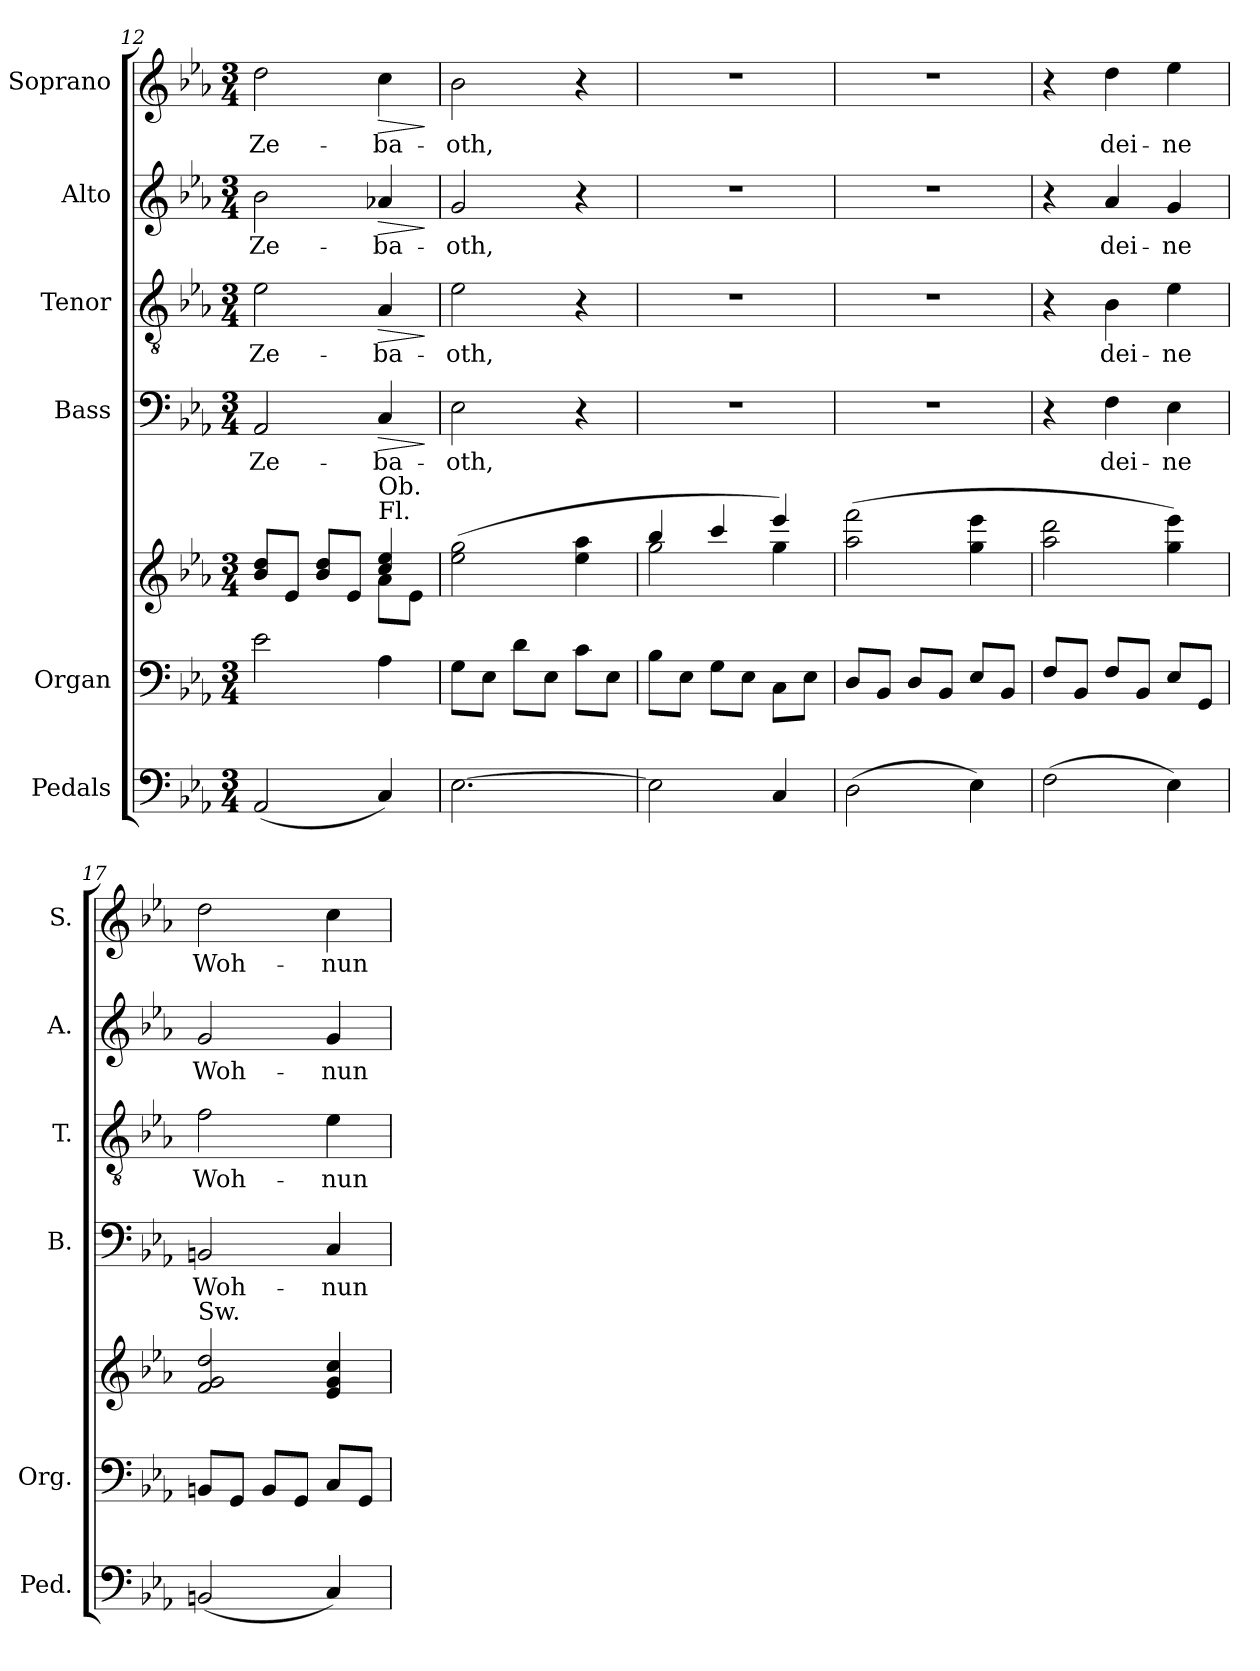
**kern	**kern	**kern	**kern	**text	**dynam	**kern	**text	**dynam	**kern	**text	**dynam	**kern	**text	**dynam
*part6	*part5	*part5	*part4	*part4	*part4	*part3	*part3	*part3	*part2	*part2	*part2	*part1	*part1	*part1
*staff7	*staff6	*staff5	*staff4	*staff4	*staff4	*staff3	*staff3	*staff3	*staff2	*staff2	*staff2	*staff1	*staff1	*staff1
*I"Pedals	*I"Organ	*	*I"Bass	*	*	*I"Tenor	*	*	*I"Alto	*	*	*I"Soprano	*	*
*I'Ped.	*I'Org.	*	*I'B.	*	*	*I'T.	*	*	*I'A.	*	*	*I'S.	*	*
*clefF4	*clefF4	*clefG2	*clefF4	*	*	*clefGv2	*	*	*clefG2	*	*	*clefG2	*	*
*	*	*	*	*	*	*ITrd7c12	*	*	*	*	*	*	*	*
*k[b-e-a-]	*k[b-e-a-]	*k[b-e-a-]	*k[b-e-a-]	*	*	*k[b-e-a-]	*	*	*k[b-e-a-]	*	*	*k[b-e-a-]	*	*
*E-:	*E-:	*E-:	*E-:	*	*	*E-:	*	*	*E-:	*	*	*E-:	*	*
*M3/4	*M3/4	*M3/4	*M3/4	*	*	*M3/4	*	*	*M3/4	*	*	*M3/4	*	*
=12	=12	=12	=12	=12	=12	=12	=12	=12	=12	=12	=12	=12	=12	=12
*	*	*^	*	*	*	*	*	*	*	*	*	*	*	*
!	!	!	!	!	!LO:LY:b:color=#000000	!	!	!	!	!	!	!	!	!	!
!	!	!	!	!	!	!	!	!LO:LY:b:color=#000000	!	!	!	!	!	!	!
!	!	!	!	!	!	!	!	!	!	!	!LO:LY:b:color=#000000	!	!	!	!
!	!	!	!	!	!	!	!	!	!	!	!	!	!	!LO:LY:b:color=#000000	!
(2AA-i/	2e-i\	8b-i/ 8ddi/L	2ryy	2AA-i/	Ze-	.	2E-i\	Ze-	.	2b-i\	Ze-	.	2ddi\	Ze-	.
.	.	8e-i/J	.	.	.	.	.	.	.	.	.	.	.	.	.
.	.	8b-i/ 8ddi/L	.	.	.	.	.	.	.	.	.	.	.	.	.
.	.	8e-i/J	.	.	.	.	.	.	.	.	.	.	.	.	.
!	!	!	!	!	!LO:LY:b:color=#000000	!LO:HP:b	!	!	!	!	!	!	!	!	!
!	!	!	!	!	!	!	!	!LO:LY:b:color=#000000	!LO:HP:b	!	!	!	!	!	!
!	!	!	!	!	!	!	!	!	!	!	!LO:LY:b:color=#000000	!LO:HP:b	!	!	!
!	!	!LO:TX:a:t=Fl.	!	!	!	!	!	!	!	!	!	!	!	!	!
!	!	!LO:TX:t=Ob.	!	!	!	!	!	!	!	!	!	!	!	!	!
!	!	!	!	!	!	!	!	!	!	!	!	!	!	!LO:LY:b:color=#000000	!LO:HP:b
4Ci/)	4A-i\	4cci/ 4ee-i	8a-i\L	4Ci/	-ba-	>	4AA-i/	-ba-	>	4a-Xi/	-ba-	>	4cci\	-ba-	>
.	.	.	8e-i\J	.	.	.	.	.	.	.	.	.	.	.	.
*	*	*v	*v	*	*	*	*	*	*	*	*	*	*	*	*
.	.	.	.	.	]	.	.	]	.	.	]	.	.	]
=13	=13	=13	=13	=13	=13	=13	=13	=13	=13	=13	=13	=13	=13	=13
!	!	!	!	!LO:LY:b:color=#000000	!	!	!	!	!	!	!	!	!	!
!	!	!	!	!	!	!	!LO:LY:b:color=#000000	!	!	!	!	!	!	!
!	!	!	!	!	!	!	!	!	!	!LO:LY:b:color=#000000	!	!	!	!
!	!	!	!	!	!	!	!	!	!	!	!	!	!LO:LY:b:color=#000000	!
[2.E-i\	8Gi\L	(2ee-i\ 2ggi	2E-i\	-oth,	.	2E-i\	-oth,	.	2gi/	-oth,	.	2b-i\	-oth,	.
.	8E-i\J	.	.	.	.	.	.	.	.	.	.	.	.	.
.	8di\L	.	.	.	.	.	.	.	.	.	.	.	.	.
.	8E-i\J	.	.	.	.	.	.	.	.	.	.	.	.	.
.	8ci\L	4ee-i\ 4aa-i	4r	.	.	4r	.	.	4r	.	.	4r	.	.
.	8E-i\J	.	.	.	.	.	.	.	.	.	.	.	.	.
!!LO:PB:g=z
=14	=14	=14	=14	=14	=14	=14	=14	=14	=14	=14	=14	=14	=14	=14
*	*	*^	*	*	*	*	*	*	*	*	*	*	*	*
!	!	!	!	!LO:N:vis=1	!	!	!LO:N:vis=1	!	!	!LO:N:vis=1	!	!	!LO:N:vis=1	!	!
2E-i\]	8B-i\L	4bb-i/	2ggi\	2.r	.	.	2.r	.	.	2.r	.	.	2.r	.	.
.	8E-i\J	.	.	.	.	.	.	.	.	.	.	.	.	.	.
.	8Gi\L	4ccci/	.	.	.	.	.	.	.	.	.	.	.	.	.
.	8E-i\J	.	.	.	.	.	.	.	.	.	.	.	.	.	.
4Ci/	8Ci\L	4eee-i/)	4ggi\	.	.	.	.	.	.	.	.	.	.	.	.
.	8E-i\J	.	.	.	.	.	.	.	.	.	.	.	.	.	.
*	*	*v	*v	*	*	*	*	*	*	*	*	*	*	*	*
=15	=15	=15	=15	=15	=15	=15	=15	=15	=15	=15	=15	=15	=15	=15
!	!	!	!LO:N:vis=1	!	!	!LO:N:vis=1	!	!	!LO:N:vis=1	!	!	!LO:N:vis=1	!	!
(2Di\	8Di/L	(2aa-i\ 2fffi	2.r	.	.	2.r	.	.	2.r	.	.	2.r	.	.
.	8BB-i/J	.	.	.	.	.	.	.	.	.	.	.	.	.
.	8Di/L	.	.	.	.	.	.	.	.	.	.	.	.	.
.	8BB-i/J	.	.	.	.	.	.	.	.	.	.	.	.	.
4E-i\)	8E-i/L	4ggi\ 4eee-i	.	.	.	.	.	.	.	.	.	.	.	.
.	8BB-i/J	.	.	.	.	.	.	.	.	.	.	.	.	.
=16	=16	=16	=16	=16	=16	=16	=16	=16	=16	=16	=16	=16	=16	=16
(2Fi\	8Fi/L	2aa-i\ 2dddi	4r	.	.	4r	.	.	4r	.	.	4r	.	.
.	8BB-i/J	.	.	.	.	.	.	.	.	.	.	.	.	.
!	!	!	!	!LO:LY:b:color=#000000	!	!	!	!	!	!	!	!	!	!
!	!	!	!	!	!	!	!LO:LY:b:color=#000000	!	!	!	!	!	!	!
!	!	!	!	!	!	!	!	!	!	!LO:LY:b:color=#000000	!	!	!	!
!	!	!	!	!	!	!	!	!	!	!	!	!	!LO:LY:b:color=#000000	!
.	8Fi/L	.	4Fi\	dei-	.	4BB-i\	dei-	.	4a-i/	dei-	.	4ddi\	dei-	.
.	8BB-i/J	.	.	.	.	.	.	.	.	.	.	.	.	.
!	!	!	!	!LO:LY:b:color=#000000	!	!	!	!	!	!	!	!	!	!
!	!	!	!	!	!	!	!LO:LY:b:color=#000000	!	!	!	!	!	!	!
!	!	!	!	!	!	!	!	!	!	!LO:LY:b:color=#000000	!	!	!	!
!	!	!	!	!	!	!	!	!	!	!	!	!	!LO:LY:b:color=#000000	!
4E-i\)	8E-i/L	4ggi\ 4eee-i)	4E-i\	-ne	.	4E-i\	-ne	.	4gi/	-ne	.	4ee-i\	-ne	.
.	8GGi/J	.	.	.	.	.	.	.	.	.	.	.	.	.
=17	=17	=17	=17	=17	=17	=17	=17	=17	=17	=17	=17	=17	=17	=17
!	!	!	!	!LO:LY:b:color=#000000	!	!	!	!	!	!	!	!	!	!
!	!	!	!	!	!	!	!LO:LY:b:color=#000000	!	!	!	!	!	!	!
!	!	!	!	!	!	!	!	!	!	!LO:LY:b:color=#000000	!	!	!	!
!	!	!LO:TX:a:t=Sw.	!	!	!	!	!	!	!	!	!	!	!	!
!	!	!	!	!	!	!	!	!	!	!	!	!	!LO:LY:b:color=#000000	!
(2BBni/	8BBni/L	2fi/ 2gi 2ddi	2BBni/	Woh-	.	2Fi\	Woh-	.	2gi/	Woh-	.	2ddi\	Woh-	.
.	8GGi/J	.	.	.	.	.	.	.	.	.	.	.	.	.
.	8BBi/L	.	.	.	.	.	.	.	.	.	.	.	.	.
.	8GGi/J	.	.	.	.	.	.	.	.	.	.	.	.	.
!	!	!	!	!LO:LY:b:color=#000000	!	!	!	!	!	!	!	!	!	!
!	!	!	!	!	!	!	!LO:LY:b:color=#000000	!	!	!	!	!	!	!
!	!	!	!	!	!	!	!	!	!	!LO:LY:b:color=#000000	!	!	!	!
!	!	!	!	!	!	!	!	!	!	!	!	!	!LO:LY:b:color=#000000	!
4Ci/)	8Ci/L	4e-i/ 4gi 4cci	4Ci/	-nun-	.	4E-i\	-nun-	.	4gi/	-nun-	.	4cci\	-nun-	.
.	8GGi/J	.	.	.	.	.	.	.	.	.	.	.	.	.
=	=	=	=	=	=	=	=	=	=	=	=	=	=	=
*-	*-	*-	*-	*-	*-	*-	*-	*-	*-	*-	*-	*-	*-	*-
